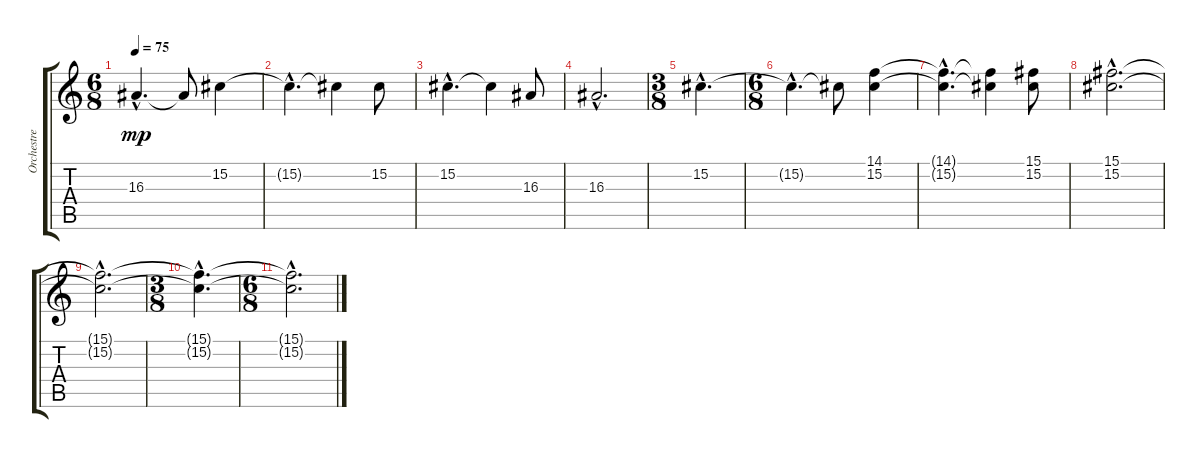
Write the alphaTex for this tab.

\track ("Orchestre" "Orchestre") {instrument stringensemble1}
\staff {score tabs}
\tuning (Eb4 Bb3 Gb3 Db3 Ab2 Eb2) {hide}
\ts (6 8)
\tempo 75
\clef g2
\ks c
16.3{hac t}.4{d dy mp} 16.3{t}.8 15.2.4 |
15.2{hac t}.4{d} 15.2{t}.4 15.2.8 |
15.2{hac}.4{d} 15.2{t}.4 16.3.8 |
16.3{hac}.2{d} |
\ts (3 8)
15.2{hac}.4{d} |
\ts (6 8)
15.2{hac t}.4{d} 15.2{t}.8 (14.1 15.2).4 |
(14.1{hac t} 15.2{hac t}).4{d} (14.1{t} 15.2{t}).4 (15.1 15.2).8 |
(15.1{hac} 15.2{hac}).2{d} |
(15.1{hac t} 15.2{hac t}).2{d} |
\ts (3 8)
(15.1{hac t} 15.2{hac t}).4{d} |
\ts (6 8)
(15.1{hac t} 15.2{hac t}).2{d volume 0}
